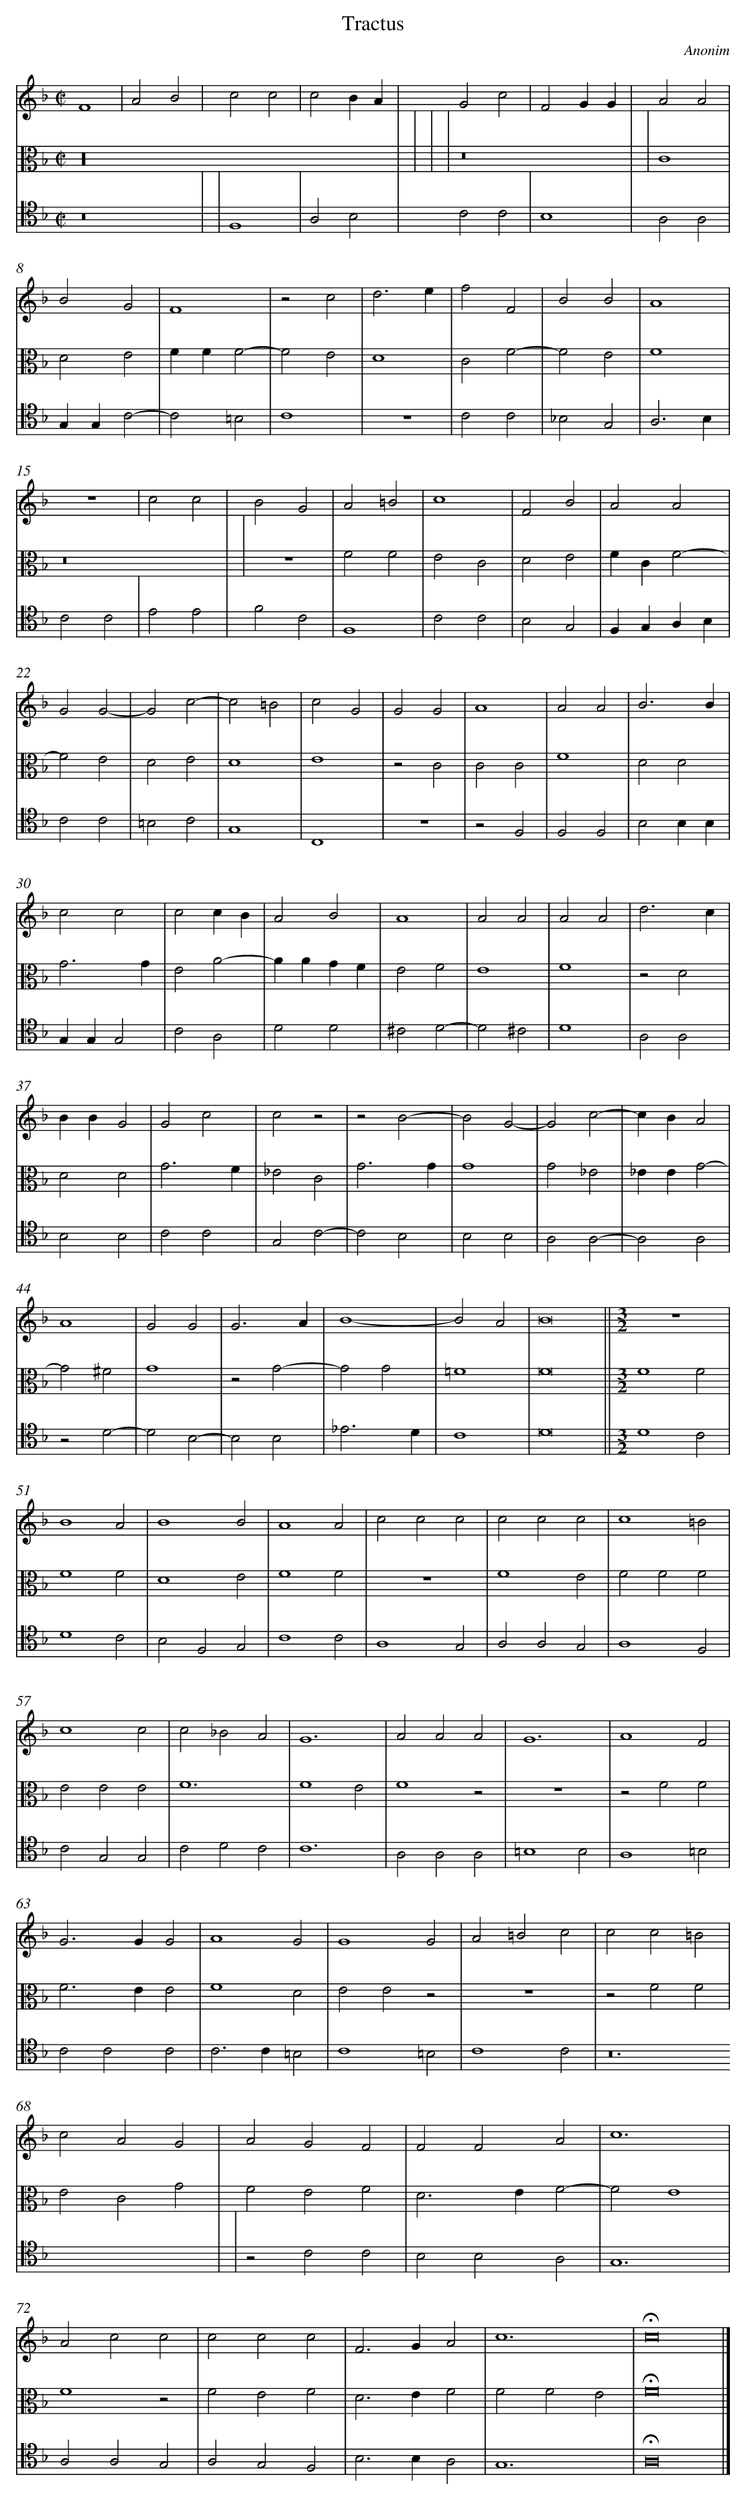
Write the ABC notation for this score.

X:1
T: Tractus
C: Anonim
L: 1/4
M: C|
V: 1
V: 2 clef=alto
V: 3 clef=tenor
K: F
[V:1] F4 |
[V:2] z16 |
[V:3] z8 |
[V:1] A2B2 |
[V:2]  |
[V:3]  |
[V:1] c2c2 |
[V:2]  |
[V:3] F,4 |
[V:1] c2BA |
[V:2]  |
[V:3] A,2B,2 |
[V:1] G2c2 |
[V:2] z8 |
[V:3] C2C2 |
[V:1] F2GG |
[V:2]  |
[V:3] B,4 |
[V:1] A2A2 |
[V:2] C4 |
[V:3] A,2A,2 |
[V:1] B2G2 |
[V:2] D2E2 |
[V:3] G,G,C2- |
[V:1] F4 |
[V:2] FFF2- |
[V:3] C2=B,2 |
[V:1] z2c2 |
[V:2] F2E2 |
[V:3] C4 |
[V:1] d3e |
[V:2] D4 |
[V:3] z4 |
[V:1] f2F2 |
[V:2] C2F2- |
[V:3] C2C2 |
[V:1] B2B2 |
[V:2] F2E2 |
[V:3] _B,2G,2 |
[V:1] A4 |
[V:2] F4 |
[V:3] A,3B, |
[V:1] z4 |
[V:2] z8 |
[V:3] C2C2 |
[V:1] c2c2 |
[V:2]  |
[V:3] E2E2 |
[V:1] B2G2 |
[V:2] z4 |
[V:3] F2C2 |
[V:1] A2=B2 |
[V:2] F2F2 |
[V:3] F,4 |
[V:1] c4 |
[V:2] E2C2 |
[V:3] C2C2 |
[V:1] F2B2 |
[V:2] D2E2 |
[V:3] B,2G,2 |
[V:1] A2A2 |
[V:2] FCF2- |
[V:3] F,G,A,B, |
[V:1] G2G2- |
[V:2] F2E2 |
[V:3] C2C2 |
[V:1] G2c2- |
[V:2] D2E2 |
[V:3] =B,2C2 |
[V:1] c2=B2 |
[V:2] D4 |
[V:3] G,4 |
[V:1] c2G2 |
[V:2] E4 |
[V:3] C,4 |
[V:1] G2G2 |
[V:2] z2C2 |
[V:3] z4 |
[V:1] A4 |
[V:2] C2C2 |
[V:3] z2F,2 |
[V:1] A2A2 |
[V:2] F4 |
[V:3] F,2F,2 |
[V:1] B3B |
[V:2] D2D2 |
[V:3] B,2B,B, |
[V:1] c2c2 |
[V:2] G3G |
[V:3] G,G,G,2 |
[V:1] c2cB |
[V:2] E2A2- |
[V:3] C2A,2 |
[V:1] A2B2 |
[V:2] AAGF |
[V:3] D2D2 |
[V:1] A4 |
[V:2] E2F2 |
[V:3] ^C2D2- |
[V:1] A2A2 |
[V:2] E4 |
[V:3] D2^C2 |
[V:1] A2A2 |
[V:2] F4 |
[V:3] D4 |
[V:1] d3c |
[V:2] z2D2 |
[V:3] A,2A,2 |
[V:1] BBG2 |
[V:2] D2D2 |
[V:3] B,2B,2 |
[V:1] G2c2 |
[V:2] G3F |
[V:3] C2C2 |
[V:1] c2z2 |
[V:2] _E2C2 |
[V:3] G,2C2- |
[V:1] z2B2- |
[V:2] G3G |
[V:3] C2B,2 |
[V:1] B2G2- |
[V:2] G4 |
[V:3] B,2B,2 |
[V:1] G2c2- |
[V:2] G2_E2 |
[V:3] A,2A,2- |
[V:1] cBA2 |
[V:2] _EEG2- |
[V:3] A,2A,2 |
[V:1] A4 |
[V:2] G2^F2 |
[V:3] z2D2- |
[V:1] G2G2 |
[V:2] G4 |
[V:3] D2B,2- |
[V:1] G3A |
[V:2] z2G2- |
[V:3] B,2B,2 |
[V:1] B4- |
[V:2] G2G2 |
[V:3] _E3D |
[V:1] B2A2 |
[V:2] =F4 |
[V:3] C4 |
[V:1] B8 ||
[V:2] F8 ||
[V:3] D8 ||
[V:1] [M:3/2]z6 |
[V:2] [M:3/2]F4F2 |
[V:3] [M:3/2]D4C2 |
[V:1] B4A2 |
[V:2] F4F2 |
[V:3] D4C2 |
[V:1] B4B2 |
[V:2] D4E2 |
[V:3] B,2F,2G,2 |
[V:1] A4A2 |
[V:2] F4F2 |
[V:3] C4C2 |
[V:1] c2c2c2 |
[V:2] z6 |
[V:3] A,4G,2 |
[V:1] c2c2c2 |
[V:2] F4E2 |
[V:3] A,2A,2G,2 |
[V:1] c4=B2 |
[V:2] F2F2F2 |
[V:3] A,4F,2 |
[V:1] c4c2 |
[V:2] E2E2E2 |
[V:3] C2G,2G,2 |
[V:1] c2_B2A2 |
[V:2] F6 |
[V:3] C2D2C2 |
[V:1] G6 |
[V:2] F4E2 |
[V:3] C6 |
[V:1] A2A2A2 |
[V:2] F4z2 |
[V:3] A,2A,2A,2 |
[V:1] G6 |
[V:2] z6 |
[V:3] =B,4B,2 |
[V:1] A4F2 |
[V:2] z2F2F2 |
[V:3] A,4=B,2 |
[V:1] G2>G2G2 |
[V:2] F2>E2E2 |
[V:3] C2C2C2 |
[V:1] A4G2 |
[V:2] F4D2 |
[V:3] C2>C2=B,2 |
[V:1] G4G2 |
[V:2] E2E2z2 |
[V:3] C4=B,2 |
[V:1] A2=B2c2 |
[V:2] z6 |
[V:3] C4C2 |
[V:1] c2c2=B2 |
[V:2] z2F2F2 |
[V:3] z12 |
[V:1] c2A2G2 |
[V:2] E2C2G2 |
[V:3]  |
[V:1] A2G2F2 |
[V:2] F2E2F2 |
[V:3] z2C2C2 |
[V:1] F2F2A2 |
[V:2] D2>E2F2- |
[V:3] B,2B,2A,2 |
[V:1] c6 |
[V:2] F2E4 |
[V:3] G,6 |
[V:1] A2c2c2 |
[V:2] F4z2 |
[V:3] A,2A,2G,2 |
[V:1] c2c2c2 |
[V:2] F2E2F2 |
[V:3] A,2G,2F,2 |
[V:1] F2>G2A2 |
[V:2] D2>E2F2 |
[V:3] B,2>B,2A,2 |
[V:1] c6 |
[V:2] F2F2E2 |
[V:3] G,6 |
[V:1] !fermata!c8 |]
[V:2] !fermata!F8 |]
[V:3] !fermata!A,8 |]
